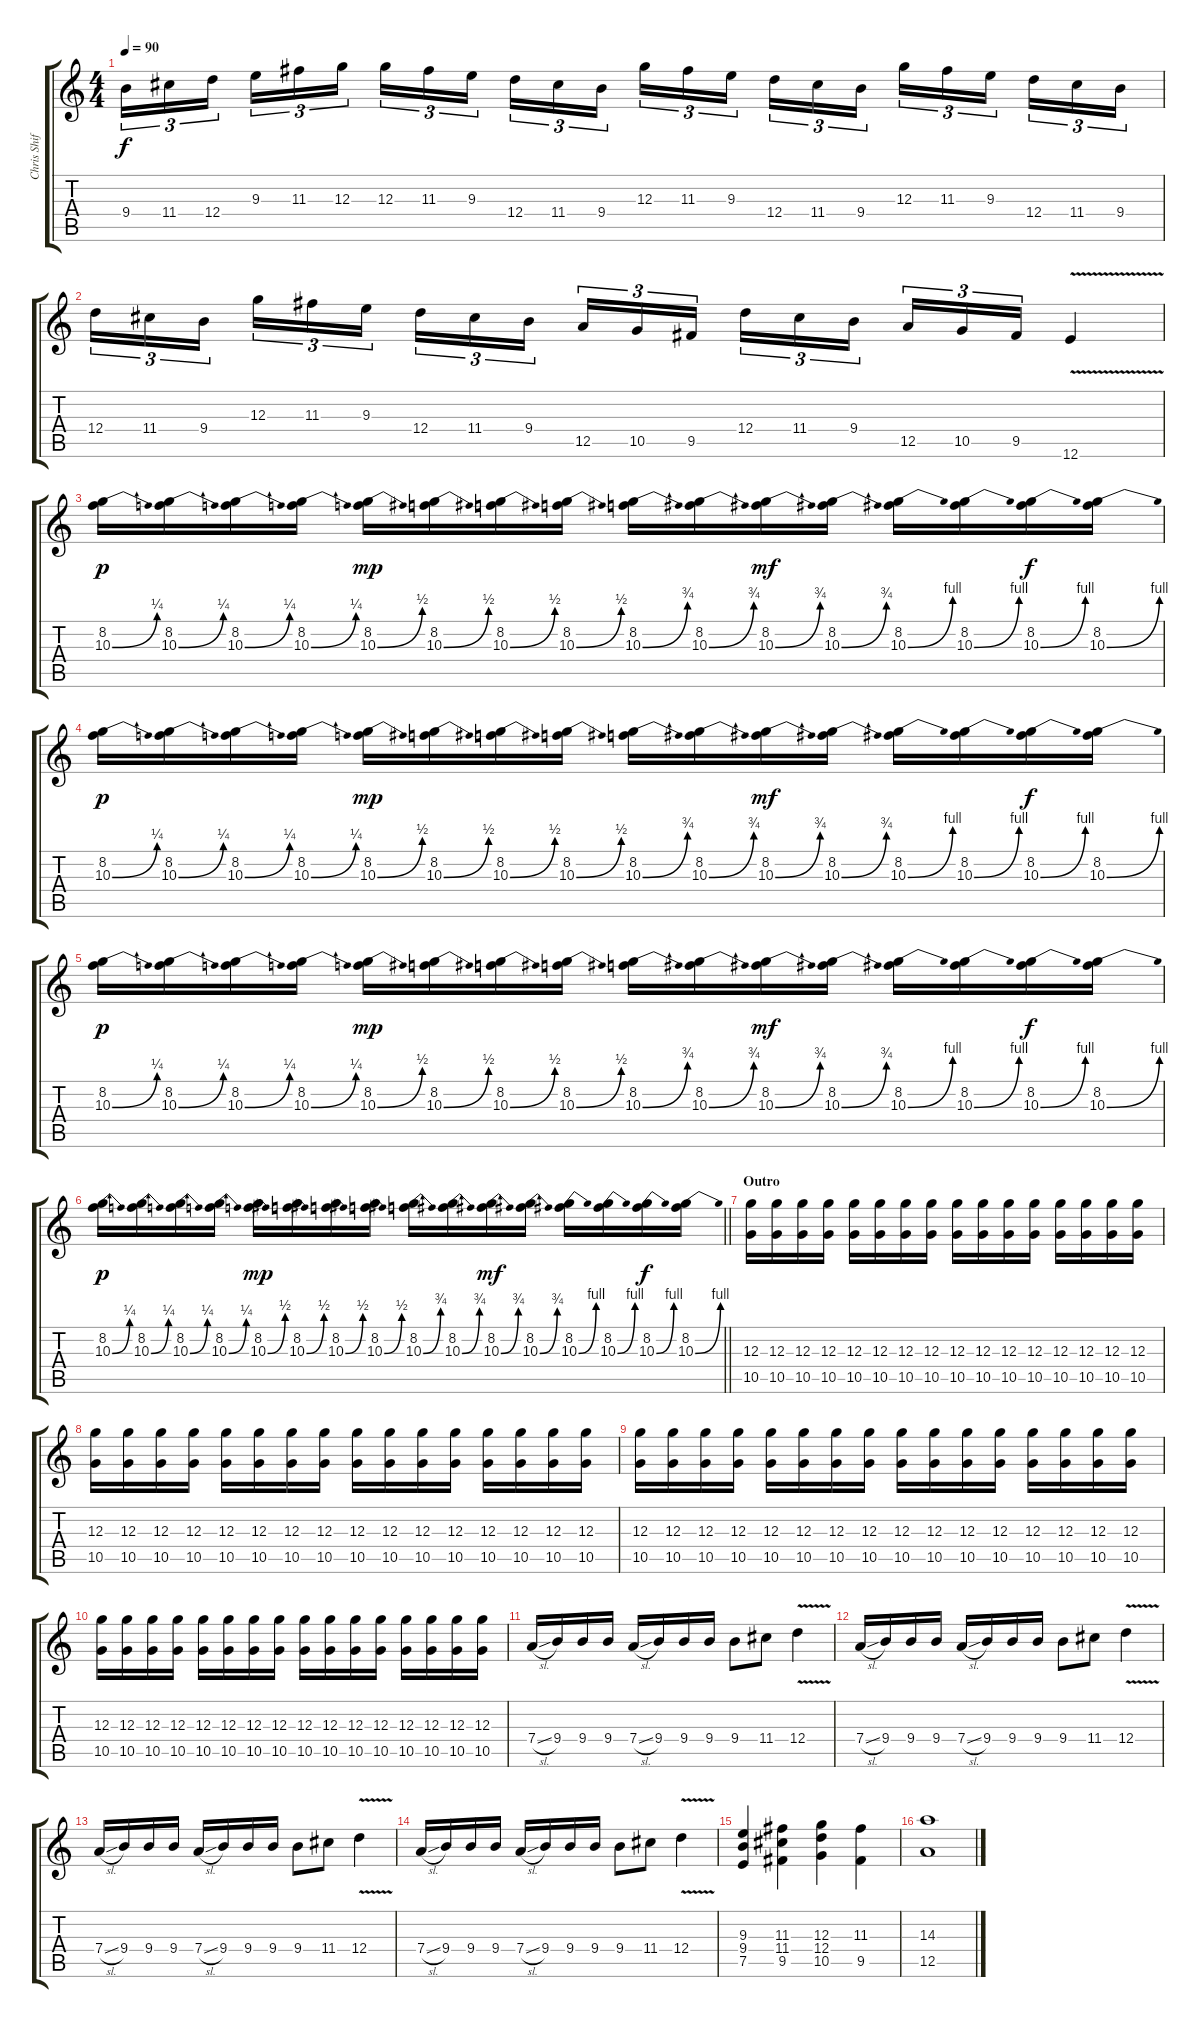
\track ("Chris Shiflett" "Chris Shif") {instrument distortionguitar}
\staff {score tabs}
\tuning (E4 B3 G3 D3 A2 E2) {hide}
\ts (4 4)
\tempo 90
\clef g2
\ks c
9.4.16{tu (3 2) dy f instrument distortionguitar} 11.4.16{tu (3 2)} 12.4.16{tu (3 2) beam splitsecondary} 9.3.16{tu (3 2)} 11.3.16{tu (3 2)} 12.3.16{tu (3 2)} 12.3.16{tu (3 2)} 11.3.16{tu (3 2)} 9.3.16{tu (3 2) beam splitsecondary} 12.4.16{tu (3 2)} 11.4.16{tu (3 2)} 9.4.16{tu (3 2)} 12.3.16{tu (3 2)} 11.3.16{tu (3 2)} 9.3.16{tu (3 2) beam splitsecondary} 12.4.16{tu (3 2)} 11.4.16{tu (3 2)} 9.4.16{tu (3 2)} 12.3.16{tu (3 2)} 11.3.16{tu (3 2)} 9.3.16{tu (3 2) beam splitsecondary} 12.4.16{tu (3 2)} 11.4.16{tu (3 2)} 9.4.16{tu (3 2)} |
12.4.16{tu (3 2)} 11.4.16{tu (3 2)} 9.4.16{tu (3 2) beam splitsecondary} 12.3.16{tu (3 2)} 11.3.16{tu (3 2)} 9.3.16{tu (3 2)} 12.4.16{tu (3 2)} 11.4.16{tu (3 2)} 9.4.16{tu (3 2) beam splitsecondary} 12.5.16{tu (3 2)} 10.5.16{tu (3 2)} 9.5.16{tu (3 2)} 12.4.16{tu (3 2)} 11.4.16{tu (3 2)} 9.4.16{tu (3 2) beam splitsecondary} 12.5.16{tu (3 2)} 10.5.16{tu (3 2)} 9.5.16{tu (3 2)} 12.6{v}.4 |
(8.2 10.3{be (bend 0 0 60 1)}).16{dy p instrument distortionguitar} (8.2 10.3{be (bend 0 0 60 1)}).16 (8.2 10.3{be (bend 0 0 60 1)}).16 (8.2 10.3{be (bend 0 0 60 1)}).16 (8.2 10.3{be (bend 0 0 60 2)}).16{dy mp} (8.2 10.3{be (bend 0 0 60 2)}).16 (8.2 10.3{be (bend 0 0 60 2)}).16 (8.2 10.3{be (bend 0 0 60 2)}).16 (8.2 10.3{be (bend 0 0 60 3)}).16 (8.2 10.3{be (bend 0 0 60 3)}).16 (8.2 10.3{be (bend 0 0 60 3)}).16{dy mf} (8.2 10.3{be (bend 0 0 60 3)}).16 (8.2 10.3{be (bend 0 0 60 4)}).16 (8.2 10.3{be (bend 0 0 60 4)}).16 (8.2 10.3{be (bend 0 0 60 4)}).16{dy f} (8.2 10.3{be (bend 0 0 60 4)}).16 |
(8.2 10.3{be (bend 0 0 60 1)}).16{dy p} (8.2 10.3{be (bend 0 0 60 1)}).16 (8.2 10.3{be (bend 0 0 60 1)}).16 (8.2 10.3{be (bend 0 0 60 1)}).16 (8.2 10.3{be (bend 0 0 60 2)}).16{dy mp} (8.2 10.3{be (bend 0 0 60 2)}).16 (8.2 10.3{be (bend 0 0 60 2)}).16 (8.2 10.3{be (bend 0 0 60 2)}).16 (8.2 10.3{be (bend 0 0 60 3)}).16 (8.2 10.3{be (bend 0 0 60 3)}).16 (8.2 10.3{be (bend 0 0 60 3)}).16{dy mf} (8.2 10.3{be (bend 0 0 60 3)}).16 (8.2 10.3{be (bend 0 0 60 4)}).16 (8.2 10.3{be (bend 0 0 60 4)}).16 (8.2 10.3{be (bend 0 0 60 4)}).16{dy f} (8.2 10.3{be (bend 0 0 60 4)}).16 |
(8.2 10.3{be (bend 0 0 60 1)}).16{dy p} (8.2 10.3{be (bend 0 0 60 1)}).16 (8.2 10.3{be (bend 0 0 60 1)}).16 (8.2 10.3{be (bend 0 0 60 1)}).16 (8.2 10.3{be (bend 0 0 60 2)}).16{dy mp} (8.2 10.3{be (bend 0 0 60 2)}).16 (8.2 10.3{be (bend 0 0 60 2)}).16 (8.2 10.3{be (bend 0 0 60 2)}).16 (8.2 10.3{be (bend 0 0 60 3)}).16 (8.2 10.3{be (bend 0 0 60 3)}).16 (8.2 10.3{be (bend 0 0 60 3)}).16{dy mf} (8.2 10.3{be (bend 0 0 60 3)}).16 (8.2 10.3{be (bend 0 0 60 4)}).16 (8.2 10.3{be (bend 0 0 60 4)}).16 (8.2 10.3{be (bend 0 0 60 4)}).16{dy f} (8.2 10.3{be (bend 0 0 60 4)}).16 |
\barLineRight lightlight
(8.2 10.3{be (bend 0 0 60 1)}).16{dy p} (8.2 10.3{be (bend 0 0 60 1)}).16 (8.2 10.3{be (bend 0 0 60 1)}).16 (8.2 10.3{be (bend 0 0 60 1)}).16 (8.2 10.3{be (bend 0 0 60 2)}).16{dy mp} (8.2 10.3{be (bend 0 0 60 2)}).16 (8.2 10.3{be (bend 0 0 60 2)}).16 (8.2 10.3{be (bend 0 0 60 2)}).16 (8.2 10.3{be (bend 0 0 60 3)}).16 (8.2 10.3{be (bend 0 0 60 3)}).16 (8.2 10.3{be (bend 0 0 60 3)}).16{dy mf} (8.2 10.3{be (bend 0 0 60 3)}).16 (8.2 10.3{be (bend 0 0 60 4)}).16 (8.2 10.3{be (bend 0 0 60 4)}).16 (8.2 10.3{be (bend 0 0 60 4)}).16{dy f} (8.2 10.3{be (bend 0 0 60 4)}).16 |
\section ("" "Outro")
(12.3 10.5).16{volume 13 instrument distortionguitar} (12.3 10.5).16 (12.3 10.5).16 (12.3 10.5).16 (12.3 10.5).16 (12.3 10.5).16 (12.3 10.5).16 (12.3 10.5).16 (12.3 10.5).16 (12.3 10.5).16 (12.3 10.5).16 (12.3 10.5).16 (12.3 10.5).16 (12.3 10.5).16 (12.3 10.5).16 (12.3 10.5).16 |
(12.3 10.5).16 (12.3 10.5).16 (12.3 10.5).16 (12.3 10.5).16 (12.3 10.5).16 (12.3 10.5).16 (12.3 10.5).16 (12.3 10.5).16 (12.3 10.5).16 (12.3 10.5).16 (12.3 10.5).16 (12.3 10.5).16 (12.3 10.5).16 (12.3 10.5).16 (12.3 10.5).16 (12.3 10.5).16 |
(12.3 10.5).16 (12.3 10.5).16 (12.3 10.5).16 (12.3 10.5).16 (12.3 10.5).16 (12.3 10.5).16 (12.3 10.5).16 (12.3 10.5).16 (12.3 10.5).16 (12.3 10.5).16 (12.3 10.5).16 (12.3 10.5).16 (12.3 10.5).16 (12.3 10.5).16 (12.3 10.5).16 (12.3 10.5).16 |
(12.3 10.5).16 (12.3 10.5).16 (12.3 10.5).16 (12.3 10.5).16 (12.3 10.5).16 (12.3 10.5).16 (12.3 10.5).16 (12.3 10.5).16 (12.3 10.5).16 (12.3 10.5).16 (12.3 10.5).16 (12.3 10.5).16 (12.3 10.5).16 (12.3 10.5).16 (12.3 10.5).16 (12.3 10.5).16 |
7.4{sl}.16 9.4.16 9.4.16 9.4.16 7.4{sl}.16 9.4.16 9.4.16 9.4.16 9.4.8 11.4.8 12.4{v}.4 |
7.4{sl}.16 9.4.16 9.4.16 9.4.16 7.4{sl}.16 9.4.16 9.4.16 9.4.16 9.4.8 11.4.8 12.4{v}.4 |
7.4{sl}.16 9.4.16 9.4.16 9.4.16 7.4{sl}.16 9.4.16 9.4.16 9.4.16 9.4.8 11.4.8 12.4{v}.4 |
7.4{sl}.16 9.4.16 9.4.16 9.4.16 7.4{sl}.16 9.4.16 9.4.16 9.4.16 9.4.8 11.4.8 12.4{v}.4 |
(9.3 9.4 7.5).4 (11.3 11.4 9.5).4 (12.3 12.4 10.5).4 (11.3 9.5).4 |
(14.3 12.5).1
